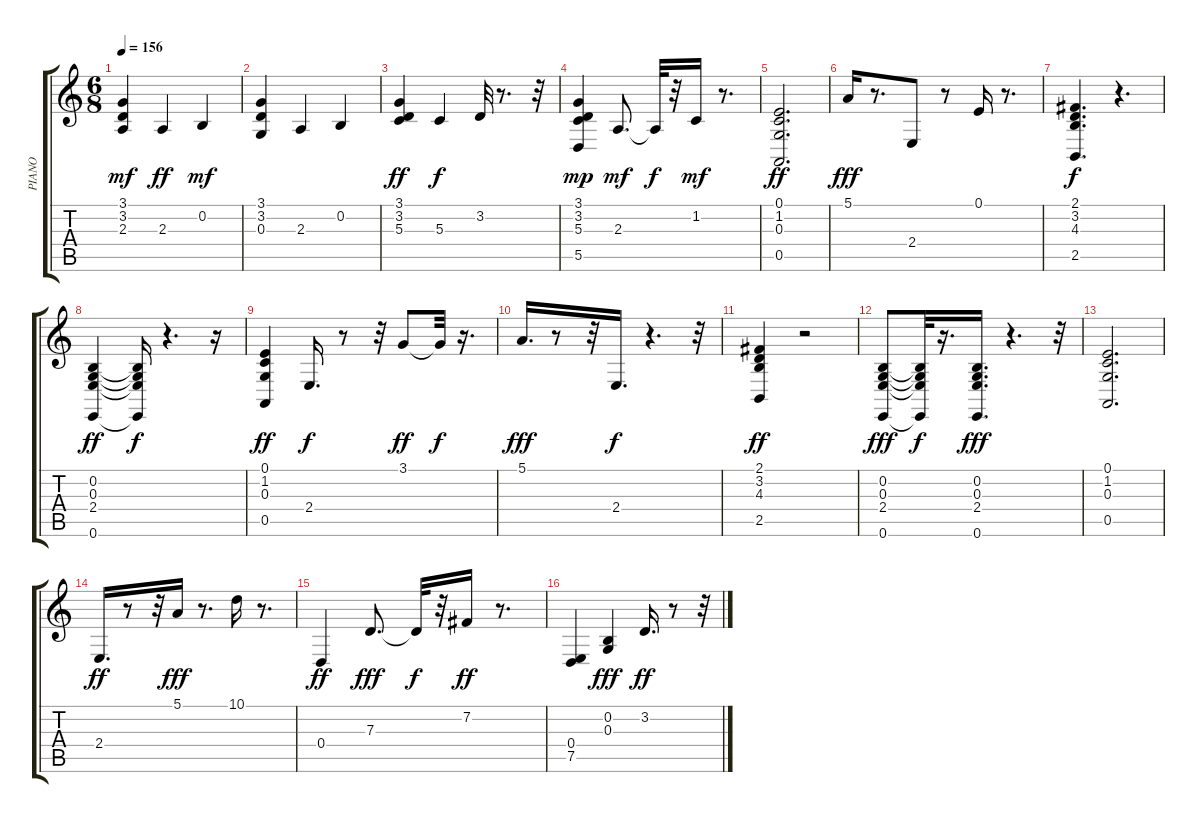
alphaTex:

\track ("PIANO" "PIANO") {instrument brightacousticpiano}
\staff {score tabs}
\tuning (E4 B3 G3 D3 A2 E2) {hide}
\ts (6 8)
\tempo 156
\clef g2
\ks c
(3.1 3.2 2.3).4{dy mf} 2.3.4{dy ff} 0.2.4{dy mf} |
(3.1 3.2 0.3).4 2.3.4 0.2.4 |
(3.1 3.2 5.3).4{dy ff} 5.3.4{dy f} 3.2.32 r.8{d} r.32 |
(3.1 3.2 5.3 5.5).4{dy mp} 2.3.8{d dy mf} 2.3{t}.32{dy f} r.32 1.2.16{dy mf} r.8{d} |
(0.1 1.2 0.3 0.5).2{d dy ff} |
5.1.16{dy fff} r.8{d} 2.4.8 r.8 0.1.16 r.8{d} |
(2.1 3.2 4.3 2.5).4{d dy f} r.4{d} |
(0.2 0.3 2.4 0.6).4{dy ff} (0.2{t} 0.3{t} 2.4{t} 0.6{t}).16{dy f} r.4{d} r.16 |
(0.1 1.2 0.3 0.5).4{dy ff} 2.4.16{d dy f} r.8 r.32 3.1.8{dy ff} 3.1{t}.32{dy f} r.16{d} |
5.1.16{d dy fff} r.8 r.32 2.4.16{d dy f} r.4{d} r.32 |
(2.1 3.2 4.3 2.5).4{dy ff} r.2 |
(0.2 0.3 2.4 0.6).8{dy fff} (0.2{t} 0.3{t} 2.4{t} 0.6{t}).32{dy f} r.16{d} (0.2 0.3 2.4 0.6).16{d dy fff} r.4{d} r.32 |
(0.1 1.2 0.3 0.5).2{d} |
2.4.16{d dy ff} r.8 r.32 5.1.16{dy fff} r.8{d} 10.1.16 r.8{d} |
0.4.4{dy ff} 7.3.8{d dy fff} 7.3{t}.32{dy f} r.32 7.2.16{dy ff} r.8{d} |
(0.4 7.5).4 (0.2 0.3).4{dy fff} 3.2.16{d dy ff} r.8 r.32
